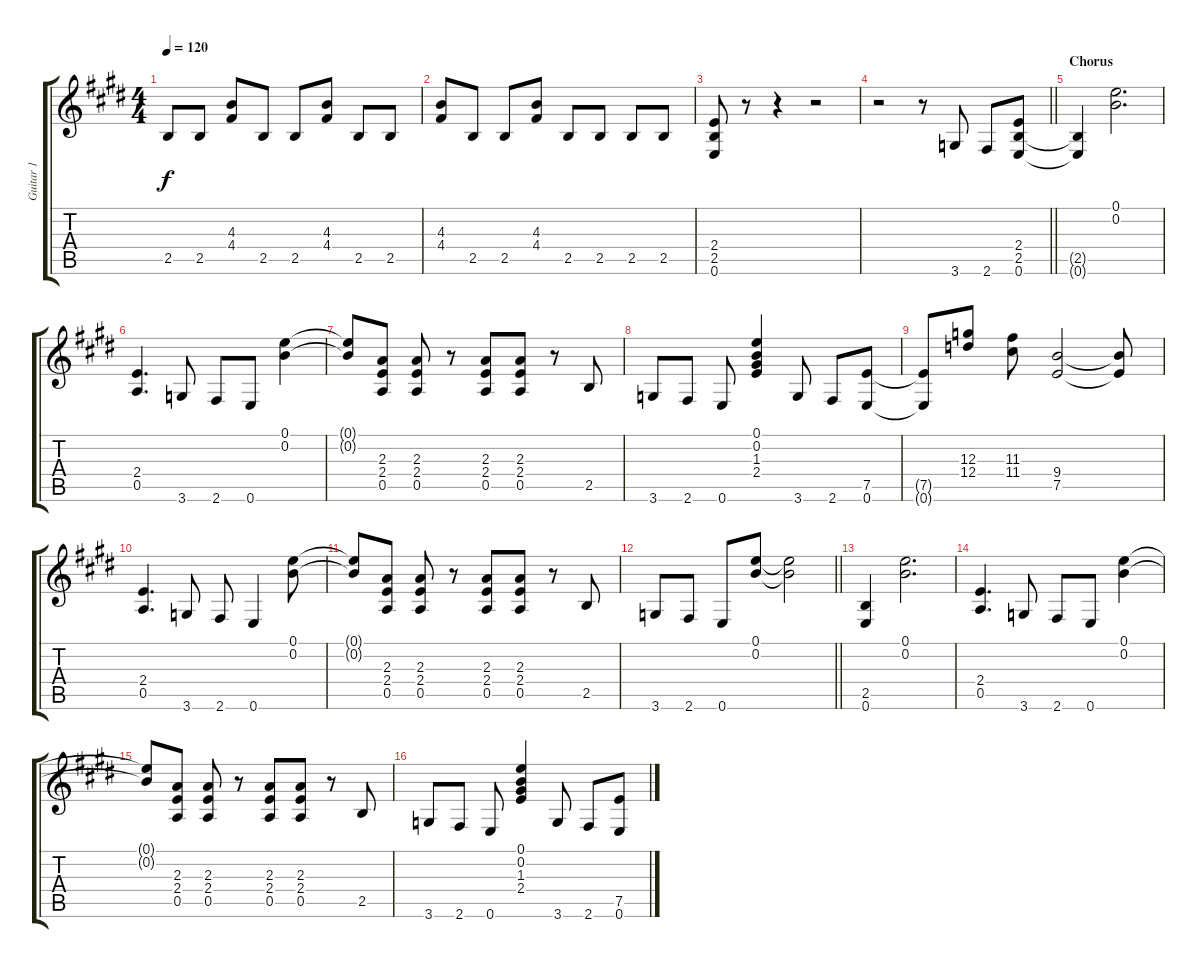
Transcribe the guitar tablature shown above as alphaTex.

\track ("Guitar 1" "Guitar 1") {instrument distortionguitar}
\staff {score tabs}
\tuning (E4 B3 G3 D3 A2 E2) {hide}
\ts (4 4)
\tempo 120
\clef g2
\ks e
2.5.8{dy f} 2.5.8 (4.3 4.4).8 2.5.8 2.5.8 (4.3 4.4).8 2.5.8 2.5.8 |
(4.3 4.4).8 2.5.8 2.5.8 (4.3 4.4).8 2.5.8 2.5.8 2.5.8 2.5.8 |
(2.4 2.5 0.6).8 r.8 r.4 r.2 |
\barLineRight lightlight
r.2 r.8 3.6.8 2.6.8 (2.4 2.5 0.6).8 |
\section ("" "Chorus")
(2.5{t} 0.6{t}).4 (0.1 0.2).2{d} |
(2.4 0.5).4{d} 3.6.8 2.6.8 0.6.8 (0.1 0.2).4 |
(0.1{t} 0.2{t}).8 (2.3 2.4 0.5).8 (2.3 2.4 0.5).8 r.8 (2.3 2.4 0.5).8 (2.3 2.4 0.5).8 r.8 2.5.8 |
3.6.8 2.6.8 0.6.8 (0.1 0.2 1.3 2.4).4 3.6.8 2.6.8 (7.5 0.6).8 |
(7.5{t} 0.6{t}).8 (12.3 12.4).8 (11.3 11.4).8 (9.4 7.5).2 (9.4{t} 7.5{t}).8 |
(2.4 0.5).4{d} 3.6.8 2.6.8 0.6.4 (0.1 0.2).8 |
(0.1{t} 0.2{t}).8 (2.3 2.4 0.5).8 (2.3 2.4 0.5).8 r.8 (2.3 2.4 0.5).8 (2.3 2.4 0.5).8 r.8 2.5.8 |
\barLineRight lightlight
3.6.8 2.6.8 0.6.8 (0.1 0.2).8 (0.1{t} 0.2{t}).2 |
(2.5 0.6).4 (0.1 0.2).2{d} |
(2.4 0.5).4{d} 3.6.8 2.6.8 0.6.8 (0.1 0.2).4 |
(0.1{t} 0.2{t}).8 (2.3 2.4 0.5).8 (2.3 2.4 0.5).8 r.8 (2.3 2.4 0.5).8 (2.3 2.4 0.5).8 r.8 2.5.8 |
3.6.8 2.6.8 0.6.8 (0.1 0.2 1.3 2.4).4 3.6.8 2.6.8 (7.5 0.6).8
